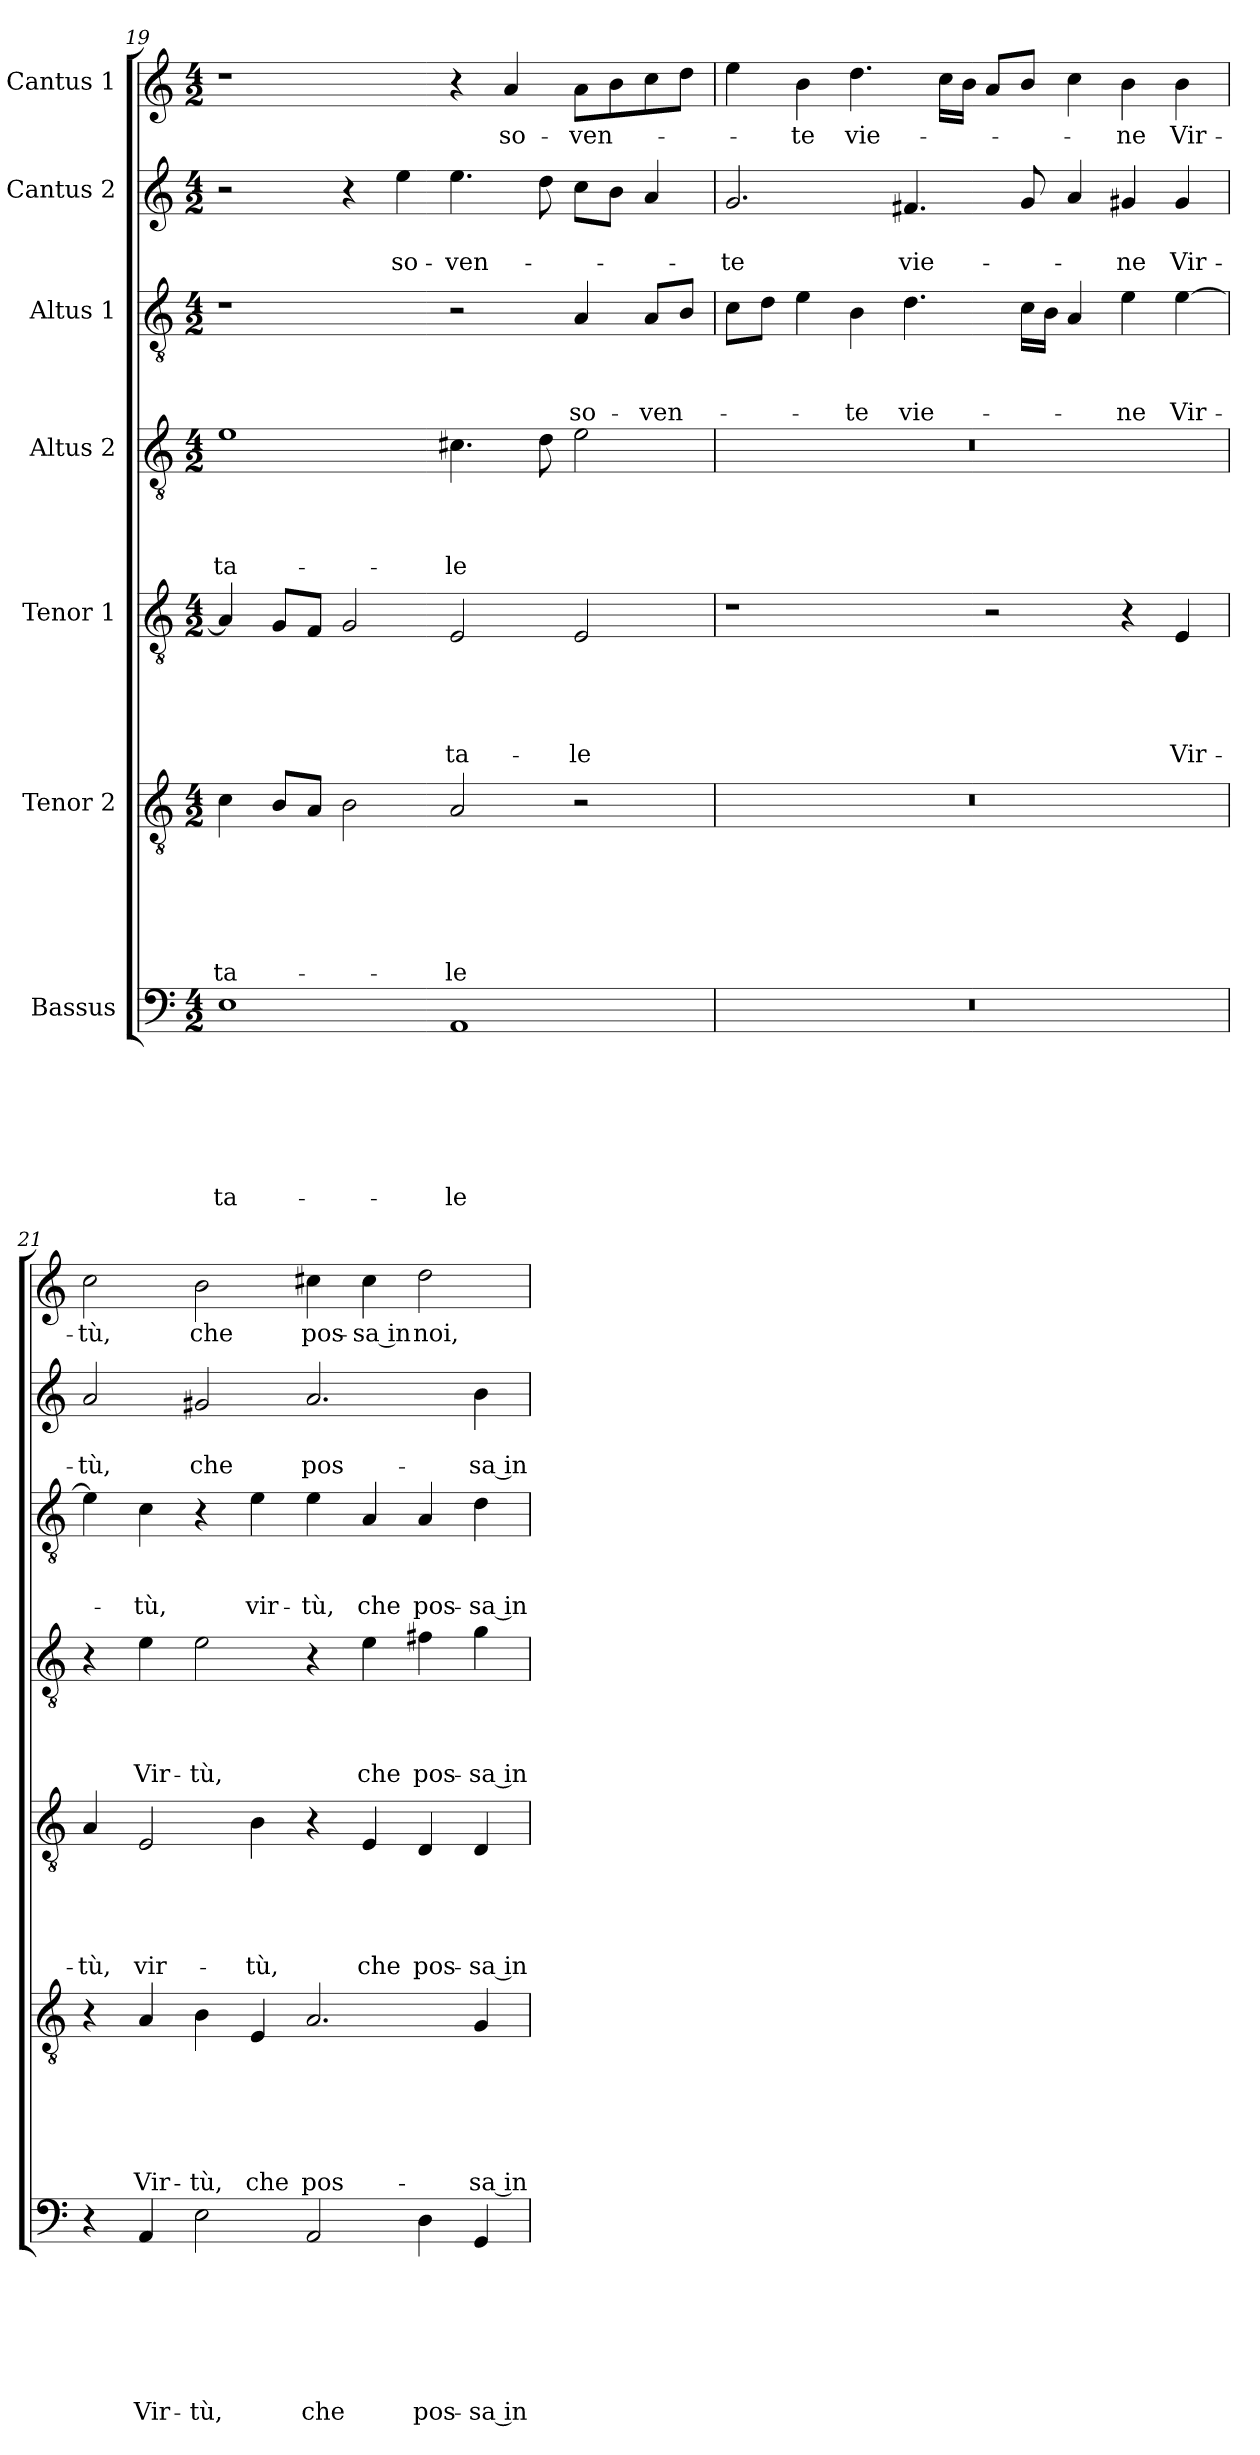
**kern	**text	**text	**text	**text	**text	**text	**text	**kern	**text	**text	**text	**text	**text	**text	**kern	**text	**text	**text	**text	**text	**kern	**text	**text	**text	**text	**kern	**text	**text	**text	**kern	**text	**text	**kern	**text
*part7	*part7	*part7	*part7	*part7	*part7	*part7	*part7	*part6	*part6	*part6	*part6	*part6	*part6	*part6	*part5	*part5	*part5	*part5	*part5	*part5	*part4	*part4	*part4	*part4	*part4	*part3	*part3	*part3	*part3	*part2	*part2	*part2	*part1	*part1
*staff7	*staff7	*staff7	*staff7	*staff7	*staff7	*staff7	*staff7	*staff6	*staff6	*staff6	*staff6	*staff6	*staff6	*staff6	*staff5	*staff5	*staff5	*staff5	*staff5	*staff5	*staff4	*staff4	*staff4	*staff4	*staff4	*staff3	*staff3	*staff3	*staff3	*staff2	*staff2	*staff2	*staff1	*staff1
*I"Bassus	*	*	*	*	*	*	*	*I"Tenor 2	*	*	*	*	*	*	*I"Tenor 1	*	*	*	*	*	*I"Altus 2	*	*	*	*	*I"Altus 1	*	*	*	*I"Cantus 2	*	*	*I"Cantus 1	*
*clefF4	*	*	*	*	*	*	*	*clefGv2	*	*	*	*	*	*	*clefGv2	*	*	*	*	*	*clefGv2	*	*	*	*	*clefGv2	*	*	*	*clefG2	*	*	*clefG2	*
*k[]	*	*	*	*	*	*	*	*k[]	*	*	*	*	*	*	*k[]	*	*	*	*	*	*k[]	*	*	*	*	*k[]	*	*	*	*k[]	*	*	*k[]	*
*a:	*	*	*	*	*	*	*	*a:	*	*	*	*	*	*	*a:	*	*	*	*	*	*a:	*	*	*	*	*a:	*	*	*	*a:	*	*	*a:	*
*M4/2	*	*	*	*	*	*	*	*M4/2	*	*	*	*	*	*	*M4/2	*	*	*	*	*	*M4/2	*	*	*	*	*M4/2	*	*	*	*M4/2	*	*	*M4/2	*
=19	=19	=19	=19	=19	=19	=19	=19	=19	=19	=19	=19	=19	=19	=19	=19	=19	=19	=19	=19	=19	=19	=19	=19	=19	=19	=19	=19	=19	=19	=19	=19	=19	=19	=19
!	!	!	!	!	!	!	!LO:LY:b	!	!	!	!	!	!	!LO:LY:b	!	!	!	!	!	!	!	!	!	!	!LO:LY:b	!	!	!	!	!	!	!	!	!
1E	.	.	.	.	.	.	-ta-	4c\	.	.	.	.	.	-ta-	4A/]	.	.	.	.	.	1e	.	.	.	-ta-	1r	.	.	.	2r	.	.	1r	.
.	.	.	.	.	.	.	.	8B/L	.	.	.	.	.	.	8G/L	.	.	.	.	.	.	.	.	.	.	.	.	.	.	.	.	.	.	.
.	.	.	.	.	.	.	.	8A/J	.	.	.	.	.	.	8F/J	.	.	.	.	.	.	.	.	.	.	.	.	.	.	.	.	.	.	.
.	.	.	.	.	.	.	.	2B\	.	.	.	.	.	.	2G/	.	.	.	.	.	.	.	.	.	.	.	.	.	.	4r	.	.	.	.
!	!	!	!	!	!	!	!	!	!	!	!	!	!	!	!	!	!	!	!	!	!	!	!	!	!	!	!	!	!	!	!	!LO:LY:b	!	!
.	.	.	.	.	.	.	.	.	.	.	.	.	.	.	.	.	.	.	.	.	.	.	.	.	.	.	.	.	.	4ee\	.	so-	.	.
!	!	!	!	!	!	!	!LO:LY:b	!	!	!	!	!	!	!LO:LY:b	!	!	!	!	!	!LO:LY:b	!	!	!	!	!LO:LY:b	!	!	!	!	!	!	!LO:LY:b	!	!
1AA	.	.	.	.	.	.	-le	2A/	.	.	.	.	.	-le	2E/	.	.	.	.	-ta-	4.c#X\	.	.	.	-le	2r	.	.	.	4.ee\	.	-ven-	4r	.
!	!	!	!	!	!	!	!	!	!	!	!	!	!	!	!	!	!	!	!	!	!	!	!	!	!	!	!	!	!	!	!	!	!	!LO:LY:b
.	.	.	.	.	.	.	.	.	.	.	.	.	.	.	.	.	.	.	.	.	.	.	.	.	.	.	.	.	.	.	.	.	4a/	so-
.	.	.	.	.	.	.	.	.	.	.	.	.	.	.	.	.	.	.	.	.	8d\	.	.	.	.	.	.	.	.	8dd\	.	.	.	.
!	!	!	!	!	!	!	!	!	!	!	!	!	!	!	!	!	!	!	!	!LO:LY:b	!	!	!	!	!	!	!	!	!LO:LY:b	!	!	!	!	!LO:LY:b
.	.	.	.	.	.	.	.	2r	.	.	.	.	.	.	2E/	.	.	.	.	-le	2e\	.	.	.	.	4A/	.	.	so-	8cc\L	.	.	8a\L	-ven-
.	.	.	.	.	.	.	.	.	.	.	.	.	.	.	.	.	.	.	.	.	.	.	.	.	.	.	.	.	.	8b\J	.	.	8b\	.
!	!	!	!	!	!	!	!	!	!	!	!	!	!	!	!	!	!	!	!	!	!	!	!	!	!	!	!	!	!LO:LY:b	!	!	!	!	!
.	.	.	.	.	.	.	.	.	.	.	.	.	.	.	.	.	.	.	.	.	.	.	.	.	.	8A/L	.	.	-ven-	4a/	.	.	8cc\	.
.	.	.	.	.	.	.	.	.	.	.	.	.	.	.	.	.	.	.	.	.	.	.	.	.	.	8B/J	.	.	.	.	.	.	8dd\J	.
=20	=20	=20	=20	=20	=20	=20	=20	=20	=20	=20	=20	=20	=20	=20	=20	=20	=20	=20	=20	=20	=20	=20	=20	=20	=20	=20	=20	=20	=20	=20	=20	=20	=20	=20
!	!	!	!	!	!	!	!	!	!	!	!	!	!	!	!	!	!	!	!	!	!	!	!	!	!	!	!	!	!	!	!	!LO:LY:b	!	!
0r	.	.	.	.	.	.	.	0r	.	.	.	.	.	.	1r	.	.	.	.	.	0r	.	.	.	.	8c\L	.	.	.	2.g/	.	-te	4ee\	.
.	.	.	.	.	.	.	.	.	.	.	.	.	.	.	.	.	.	.	.	.	.	.	.	.	.	8d\J	.	.	.	.	.	.	.	.
!	!	!	!	!	!	!	!	!	!	!	!	!	!	!	!	!	!	!	!	!	!	!	!	!	!	!	!	!	!	!	!	!	!	!LO:LY:b
.	.	.	.	.	.	.	.	.	.	.	.	.	.	.	.	.	.	.	.	.	.	.	.	.	.	4e\	.	.	.	.	.	.	4b\	-te
!	!	!	!	!	!	!	!	!	!	!	!	!	!	!	!	!	!	!	!	!	!	!	!	!	!	!	!	!	!LO:LY:b	!	!	!	!	!LO:LY:b
.	.	.	.	.	.	.	.	.	.	.	.	.	.	.	.	.	.	.	.	.	.	.	.	.	.	4B\	.	.	-te	.	.	.	4.dd\	vie-
!	!	!	!	!	!	!	!	!	!	!	!	!	!	!	!	!	!	!	!	!	!	!	!	!	!	!	!	!	!LO:LY:b	!	!	!LO:LY:b	!	!
.	.	.	.	.	.	.	.	.	.	.	.	.	.	.	.	.	.	.	.	.	.	.	.	.	.	4.d\	.	.	vie-	4.f#X/	.	vie-	.	.
.	.	.	.	.	.	.	.	.	.	.	.	.	.	.	.	.	.	.	.	.	.	.	.	.	.	.	.	.	.	.	.	.	16cc\LL	.
.	.	.	.	.	.	.	.	.	.	.	.	.	.	.	.	.	.	.	.	.	.	.	.	.	.	.	.	.	.	.	.	.	16b\JJ	.
.	.	.	.	.	.	.	.	.	.	.	.	.	.	.	2r	.	.	.	.	.	.	.	.	.	.	.	.	.	.	.	.	.	8a/L	.
.	.	.	.	.	.	.	.	.	.	.	.	.	.	.	.	.	.	.	.	.	.	.	.	.	.	16c\LL	.	.	.	8g/	.	.	8b/J	.
.	.	.	.	.	.	.	.	.	.	.	.	.	.	.	.	.	.	.	.	.	.	.	.	.	.	16B\JJ	.	.	.	.	.	.	.	.
.	.	.	.	.	.	.	.	.	.	.	.	.	.	.	.	.	.	.	.	.	.	.	.	.	.	4A/	.	.	.	4a/	.	.	4cc\	.
!	!	!	!	!	!	!	!	!	!	!	!	!	!	!	!	!	!	!	!	!	!	!	!	!	!	!	!	!	!LO:LY:b	!	!	!LO:LY:b	!	!LO:LY:b
.	.	.	.	.	.	.	.	.	.	.	.	.	.	.	4r	.	.	.	.	.	.	.	.	.	.	4e\	.	.	-ne	4g#X/	.	-ne	4b\	-ne
!	!	!	!	!	!	!	!	!	!	!	!	!	!	!	!	!	!	!	!	!LO:LY:b	!	!	!	!	!	!	!	!	!LO:LY:b	!	!	!LO:LY:b	!	!LO:LY:b
.	.	.	.	.	.	.	.	.	.	.	.	.	.	.	4E/	.	.	.	.	Vir-	.	.	.	.	.	[4e\	.	.	Vir-	4g#/	.	Vir-	4b\	Vir-
=21	=21	=21	=21	=21	=21	=21	=21	=21	=21	=21	=21	=21	=21	=21	=21	=21	=21	=21	=21	=21	=21	=21	=21	=21	=21	=21	=21	=21	=21	=21	=21	=21	=21	=21
!	!	!	!	!	!	!	!	!	!	!	!	!	!	!	!	!	!	!	!	!LO:LY:b	!	!	!	!	!	!	!	!	!	!	!	!LO:LY:b	!	!LO:LY:b
4r	.	.	.	.	.	.	.	4r	.	.	.	.	.	.	4A/	.	.	.	.	-tù,	4r	.	.	.	.	4e\]	.	.	.	2a/	.	-tù,	2cc\	-tù,
!	!	!	!	!	!	!	!LO:LY:b	!	!	!	!	!	!	!LO:LY:b	!	!	!	!	!	!LO:LY:b	!	!	!	!	!LO:LY:b	!	!	!	!LO:LY:b	!	!	!	!	!
4AA/	.	.	.	.	.	.	Vir-	4A/	.	.	.	.	.	Vir-	2E/	.	.	.	.	vir-	4e\	.	.	.	Vir-	4c\	.	.	-tù,	.	.	.	.	.
!	!	!	!	!	!	!	!LO:LY:b	!	!	!	!	!	!	!LO:LY:b	!	!	!	!	!	!	!	!	!	!	!LO:LY:b	!	!	!	!	!	!	!LO:LY:b	!	!LO:LY:b
2E\	.	.	.	.	.	.	-tù,	4B\	.	.	.	.	.	-tù,	.	.	.	.	.	.	2e\	.	.	.	-tù,	4r	.	.	.	2g#X/	.	che	2b\	che
!	!	!	!	!	!	!	!	!	!	!	!	!	!	!LO:LY:b	!	!	!	!	!	!LO:LY:b	!	!	!	!	!	!	!	!	!LO:LY:b	!	!	!	!	!
.	.	.	.	.	.	.	.	4E/	.	.	.	.	.	che	4B\	.	.	.	.	-tù,	.	.	.	.	.	4e\	.	.	vir-	.	.	.	.	.
!	!	!	!	!	!	!	!LO:LY:b	!	!	!	!	!	!	!LO:LY:b	!	!	!	!	!	!	!	!	!	!	!	!	!	!	!LO:LY:b	!	!	!LO:LY:b	!	!LO:LY:b
2AA/	.	.	.	.	.	.	che	2.A/	.	.	.	.	.	pos-	4r	.	.	.	.	.	4r	.	.	.	.	4e\	.	.	-tù,	2.a/	.	pos-	4cc#X\	pos-
!	!	!	!	!	!	!	!	!	!	!	!	!	!	!	!	!	!	!	!	!LO:LY:b	!	!	!	!	!LO:LY:b	!	!	!	!LO:LY:b	!	!	!	!	!LO:LY:b
.	.	.	.	.	.	.	.	.	.	.	.	.	.	.	4E/	.	.	.	.	che	4e\	.	.	.	che	4A/	.	.	che	.	.	.	4cc#\	-sa in
!	!	!	!	!	!	!	!LO:LY:b	!	!	!	!	!	!	!	!	!	!	!	!	!LO:LY:b	!	!	!	!	!LO:LY:b	!	!	!	!LO:LY:b	!	!	!	!	!LO:LY:b
4D\	.	.	.	.	.	.	pos-	.	.	.	.	.	.	.	4D/	.	.	.	.	pos-	4f#X\	.	.	.	pos-	4A/	.	.	pos-	.	.	.	2dd\	noi,
!	!	!	!	!	!	!	!LO:LY:b	!	!	!	!	!	!	!LO:LY:b	!	!	!	!	!	!LO:LY:b	!	!	!	!	!LO:LY:b	!	!	!	!LO:LY:b	!	!	!LO:LY:b	!	!
4GG/	.	.	.	.	.	.	-sa in	4G/	.	.	.	.	.	-sa in	4D/	.	.	.	.	-sa in	4g\	.	.	.	-sa in	4d\	.	.	-sa in	4b\	.	-sa in	.	.
=	=	=	=	=	=	=	=	=	=	=	=	=	=	=	=	=	=	=	=	=	=	=	=	=	=	=	=	=	=	=	=	=	=	=
*-	*-	*-	*-	*-	*-	*-	*-	*-	*-	*-	*-	*-	*-	*-	*-	*-	*-	*-	*-	*-	*-	*-	*-	*-	*-	*-	*-	*-	*-	*-	*-	*-	*-	*-
